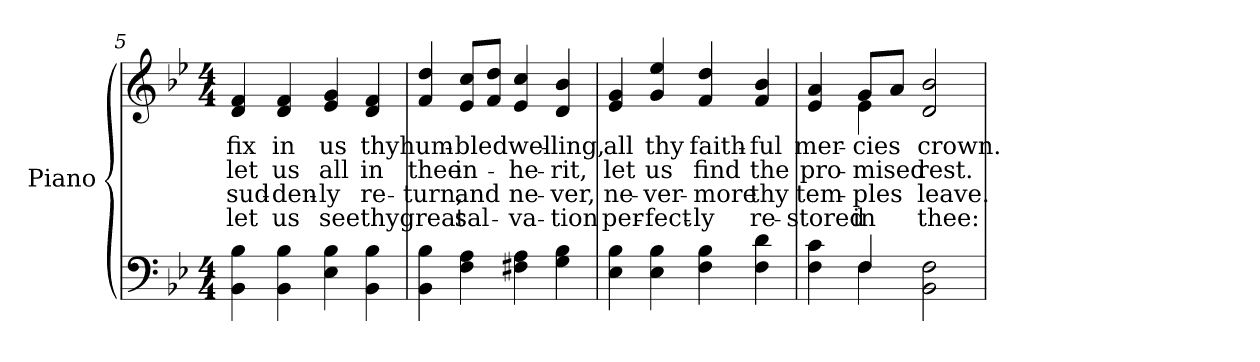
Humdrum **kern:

**kern	**kern	**text	**text	**text	**text
*part2	*part1	*part1	*part1	*part1	*part1
*staff2	*staff1	*staff1	*staff1	*staff1	*staff1
*I"Piano	*I"Piano	*	*	*	*
*I'Pno.	*I'Pno.	*	*	*	*
!!LO:LB:g=z
*clefF4	*clefG2	*	*	*	*
*k[b-e-]	*k[b-e-]	*	*	*	*
*B-:	*B-:	*	*	*	*
*M4/4	*M4/4	*	*	*	*
=5	=5	=5	=5	=5	=5
!	!	!LO:LY:b:color=#000000	!LO:LY:b:color=#000000	!LO:LY:b:color=#000000	!LO:LY:b:color=#000000
4BB-i\ 4B-i	4di/ 4fi	fix	let	sud-	-let
!	!	!LO:LY:b:color=#000000	!LO:LY:b:color=#000000	!LO:LY:b:color=#000000	!LO:LY:b:color=#000000
4BB-i\ 4B-i	4di/ 4fi	in	us	den-	-us
!	!	!LO:LY:b:color=#000000	!LO:LY:b:color=#000000	!LO:LY:b:color=#000000	!LO:LY:b:color=#000000
4E-i\ 4B-i	4e-i/ 4gi	us	all	ly	see
!	!	!LO:LY:b:color=#000000	!LO:LY:b:color=#000000	!LO:LY:b:color=#000000	!LO:LY:b:color=#000000
4BB-i\ 4B-i	4di/ 4fi	thy	in	re-	-thy
=6	=6	=6	=6	=6	=6
!	!	!LO:LY:b:color=#000000	!LO:LY:b:color=#000000	!LO:LY:b:color=#000000	!LO:LY:b:color=#000000
4BB-i\ 4B-i	4fi/ 4ddi	hum-	thee	turn,	great
!	!	!LO:LY:b:color=#000000	!LO:LY:b:color=#000000	!LO:LY:b:color=#000000	!LO:LY:b:color=#000000
4Fi\ 4Ai	8e-i/ 8cci/L	-ble	in-	and	sal-
.	8fi/ 8ddi/J	.	.	.	.
!	!	!LO:LY:b:color=#000000	!LO:LY:b:color=#000000	!LO:LY:b:color=#000000	!LO:LY:b:color=#000000
4F#Xi\ 4Ai	4e-i/ 4cci	dwel-	-he-	-ne-	-va-
!	!	!LO:LY:b:color=#000000	!LO:LY:b:color=#000000	!LO:LY:b:color=#000000	!LO:LY:b:color=#000000
4Gi\ 4B-i	4di/ 4b-i	-ling,	-rit,	-ver,	tion
=7	=7	=7	=7	=7	=7
!	!	!LO:LY:b:color=#000000	!LO:LY:b:color=#000000	!LO:LY:b:color=#000000	!LO:LY:b:color=#000000
4E-i\ 4B-i	4e-i/ 4gi	all	let	ne-	-per-
!	!	!LO:LY:b:color=#000000	!LO:LY:b:color=#000000	!LO:LY:b:color=#000000	!LO:LY:b:color=#000000
4E-i\ 4B-i	4gi/ 4ee-i	thy	us	-ver-	-fect-
!	!	!LO:LY:b:color=#000000	!LO:LY:b:color=#000000	!LO:LY:b:color=#000000	!LO:LY:b:color=#000000
4Fi\ 4B-i	4fi/ 4ddi	faith-	find	-more	ly
!	!	!LO:LY:b:color=#000000	!LO:LY:b:color=#000000	!LO:LY:b:color=#000000	!LO:LY:b:color=#000000
4Fi\ 4di	4fi/ 4b-i	-ful	the	thy	re-
=8	=8	=8	=8	=8	=8
*^	*	*	*	*	*
!	!	!	!LO:LY:b:color=#000000	!LO:LY:b:color=#000000	!LO:LY:b:color=#000000	!LO:LY:b:color=#000000
*	*	*^	*	*	*	*
4Fi\ 4ci	4ryy	4e-i/ 4ai	4ryy	mer-	pro-	-tem-	-stored
!	!	!	!	!LO:LY:b:color=#000000	!LO:LY:b:color=#000000	!LO:LY:b:color=#000000	!LO:LY:b:color=#000000
4Fi/	4Fi\	8gi/L	4e-i\	-cies	-mised	ples	in
.	.	8ai/J	.	.	.	.	.
!	!	!	!	!LO:LY:b:color=#000000	!LO:LY:b:color=#000000	!LO:LY:b:color=#000000	!LO:LY:b:color=#000000
2BB-i\ 2Fi	2ryy	2di/ 2b-i	2ryy	crown.	rest.	leave.	thee:
*v	*v	*	*	*	*	*	*
*	*v	*v	*	*	*	*
=	=	=	=	=	=
*-	*-	*-	*-	*-	*-
